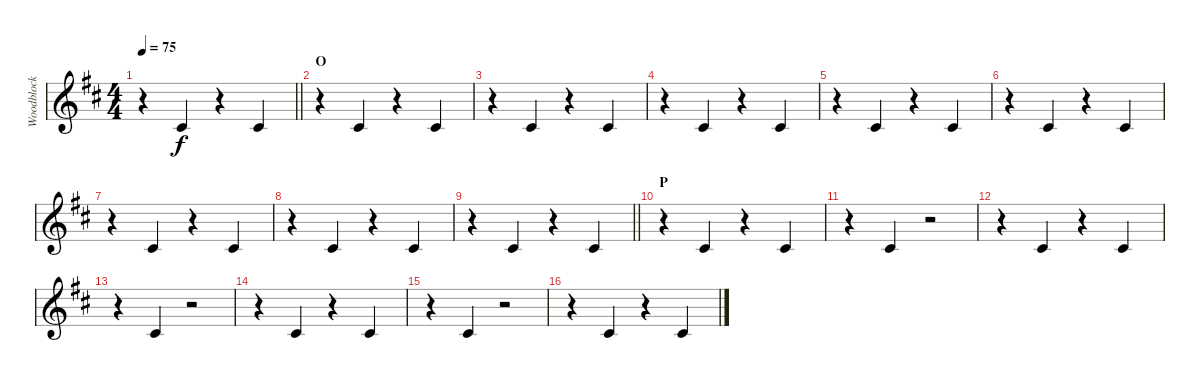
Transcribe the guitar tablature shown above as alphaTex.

\track ("Woodblock" "Woodblock") {instrument woodblock}
\staff {score}
\tuning (E4 B3 G3 D3 A2 E2) {hide}
\ts (4 4)
\tempo 75
\clef g2
\barLineRight lightlight
\ks d
r.4{dy f} 2.2.4 r.4 2.2.4 |
\section ("" "O")
r.4 2.2.4 r.4 2.2.4 |
r.4 2.2.4 r.4 2.2.4 |
r.4 2.2.4 r.4 2.2.4 |
r.4 2.2.4 r.4 2.2.4 |
r.4 2.2.4 r.4 2.2.4 |
r.4 2.2.4 r.4 2.2.4 |
r.4 2.2.4 r.4 2.2.4 |
\barLineRight lightlight
r.4 2.2.4 r.4 2.2.4 |
\section ("" "P")
r.4 2.2.4 r.4 2.2.4 |
r.4 2.2.4 r.2 |
r.4 2.2.4 r.4 2.2.4 |
r.4 2.2.4 r.2 |
r.4 2.2.4 r.4 2.2.4 |
r.4 2.2.4 r.2 |
r.4 2.2.4 r.4 2.2.4
